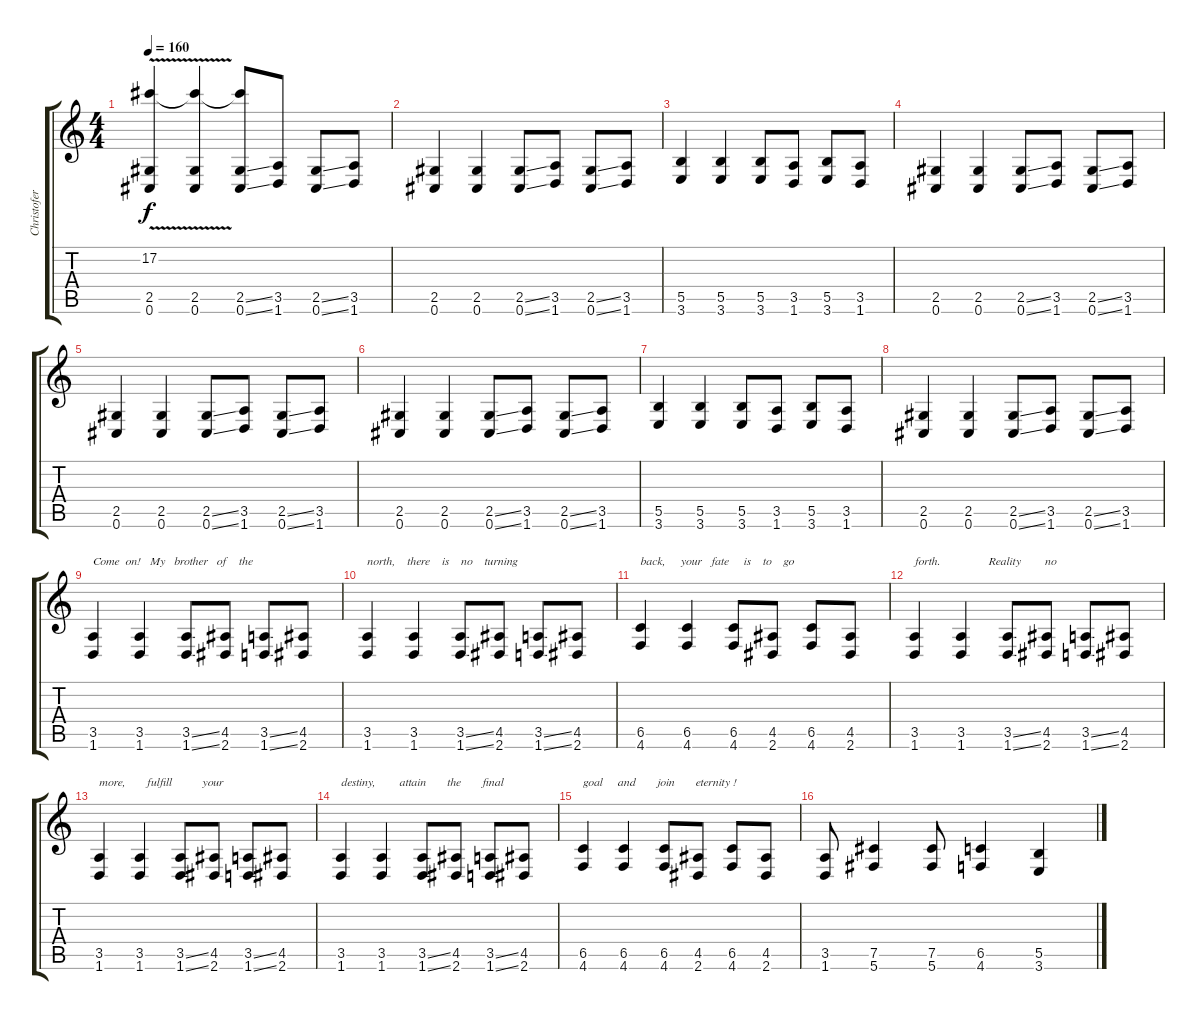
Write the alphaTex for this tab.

\track ("Christofer Johnsson" "Christofer") {instrument distortionguitar}
\staff {score tabs}
\tuning (Db4 Ab3 E3 B2 Gb2 Db2) {hide}
\ts (4 4)
\tempo 160
\clef g2
\ks c
(17.2{v} 2.5 0.6).4{dy f} (17.2{t} 2.5 0.6).4 (17.2{t} 2.5{ss} 0.6{ss}).8 (3.5 1.6).8 (2.5{ss} 0.6{ss}).8 (3.5 1.6).8 |
(2.5 0.6).4 (2.5 0.6).4 (2.5{ss} 0.6{ss}).8 (3.5 1.6).8 (2.5{ss} 0.6{ss}).8 (3.5 1.6).8 |
(5.5 3.6).4 (5.5 3.6).4 (5.5 3.6).8 (3.5 1.6).8 (5.5 3.6).8 (3.5 1.6).8 |
(2.5 0.6).4 (2.5 0.6).4 (2.5{ss} 0.6{ss}).8 (3.5 1.6).8 (2.5{ss} 0.6{ss}).8 (3.5 1.6).8 |
(2.5 0.6).4 (2.5 0.6).4 (2.5{ss} 0.6{ss}).8 (3.5 1.6).8 (2.5{ss} 0.6{ss}).8 (3.5 1.6).8 |
(2.5 0.6).4 (2.5 0.6).4 (2.5{ss} 0.6{ss}).8 (3.5 1.6).8 (2.5{ss} 0.6{ss}).8 (3.5 1.6).8 |
(5.5 3.6).4 (5.5 3.6).4 (5.5 3.6).8 (3.5 1.6).8 (5.5 3.6).8 (3.5 1.6).8 |
(2.5 0.6).4 (2.5 0.6).4 (2.5{ss} 0.6{ss}).8 (3.5 1.6).8 (2.5{ss} 0.6{ss}).8 (3.5 1.6).8 |
(3.5 1.6).4{txt "Come  on!   My   brother   of    the"} (3.5 1.6).4 (3.5{ss} 1.6{ss}).8 (4.5 2.6).8 (3.5{ss} 1.6{ss}).8 (4.5 2.6).8 |
(3.5 1.6).4{txt "north,    there    is    no    turning"} (3.5 1.6).4 (3.5{ss} 1.6{ss}).8 (4.5 2.6).8 (3.5{ss} 1.6{ss}).8 (4.5 2.6).8 |
(6.5 4.6).4{txt "back,     your   fate     is    to    go"} (6.5 4.6).4 (6.5 4.6).8 (4.5 2.6).8 (6.5 4.6).8 (4.5 2.6).8 |
(3.5 1.6).4{txt "forth.                Reality        no"} (3.5 1.6).4 (3.5{ss} 1.6{ss}).8 (4.5 2.6).8 (3.5{ss} 1.6{ss}).8 (4.5 2.6).8 |
(3.5 1.6).4{txt "more,       fulfill          your      "} (3.5 1.6).4 (3.5{ss} 1.6{ss}).8 (4.5 2.6).8 (3.5{ss} 1.6{ss}).8 (4.5 2.6).8 |
(3.5 1.6).4{txt "destiny,        attain       the       final"} (3.5 1.6).4 (3.5{ss} 1.6{ss}).8 (4.5 2.6).8 (3.5{ss} 1.6{ss}).8 (4.5 2.6).8 |
(6.5 4.6).4{txt "goal     and       join       eternity !"} (6.5 4.6).4 (6.5 4.6).8 (4.5 2.6).8 (6.5 4.6).8 (4.5 2.6).8 |
(3.5 1.6).8 (7.5 5.6).4 (7.5 5.6).8 (6.5 4.6).4 (5.5 3.6).4
